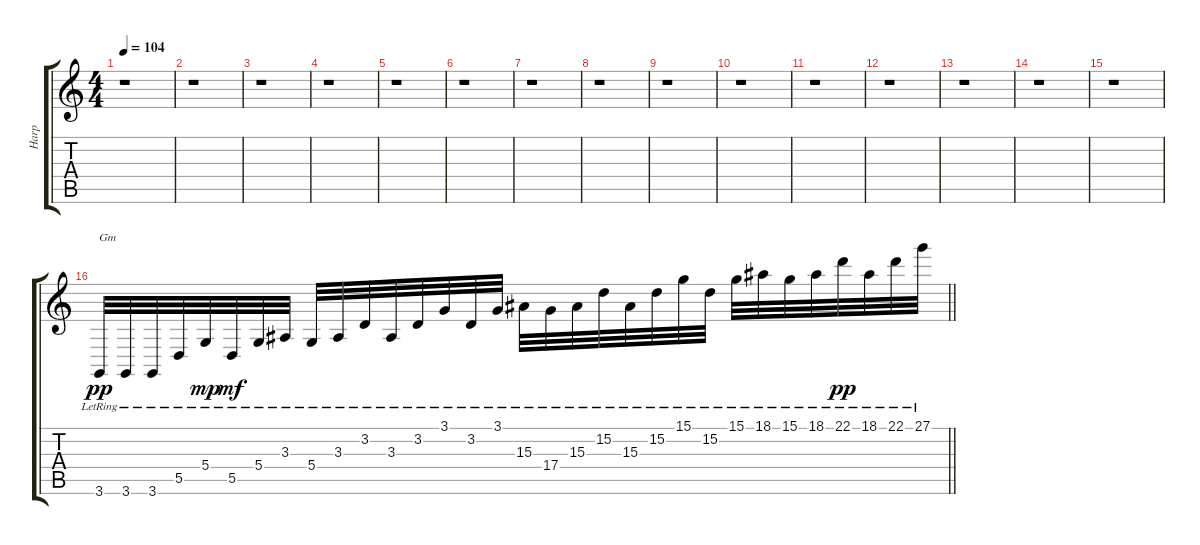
\track ("Harp" "Harp") {instrument orchestralharp}
\staff {score tabs}
\tuning (E4 B3 G3 D3 A2 E2) {hide}
\ts (4 4)
\tempo 104
\clef g2
\ks c
r.1{dy mf} |
r.1 |
r.1 |
r.1 |
r.1 |
r.1 |
r.1 |
r.1 |
r.1 |
r.1 |
r.1 |
r.1 |
r.1 |
r.1 |
r.1 |
\barLineRight lightlight
3.6{lr}.32{txt "Gm" dy pp} 3.6{lr}.32 3.6{lr}.32 5.5{lr}.32 5.4{lr}.32{dy mp} 5.5{lr}.32{dy mf} 5.4{lr}.32 3.3{lr}.32 5.4{lr}.32 3.3{lr}.32 3.2{lr}.32 3.3{lr}.32 3.2{lr}.32 3.1{lr}.32 3.2{lr}.32 3.1{lr}.32 15.3{lr}.32 17.4{lr}.32 15.3{lr}.32 15.2{lr}.32 15.3{lr}.32 15.2{lr}.32 15.1{lr}.32 15.2{lr}.32 15.1{lr}.32 18.1{lr}.32 15.1{lr}.32 18.1{lr}.32 22.1{lr}.32{dy pp} 18.1{lr}.32 22.1{lr}.32 27.1{lr}.32
